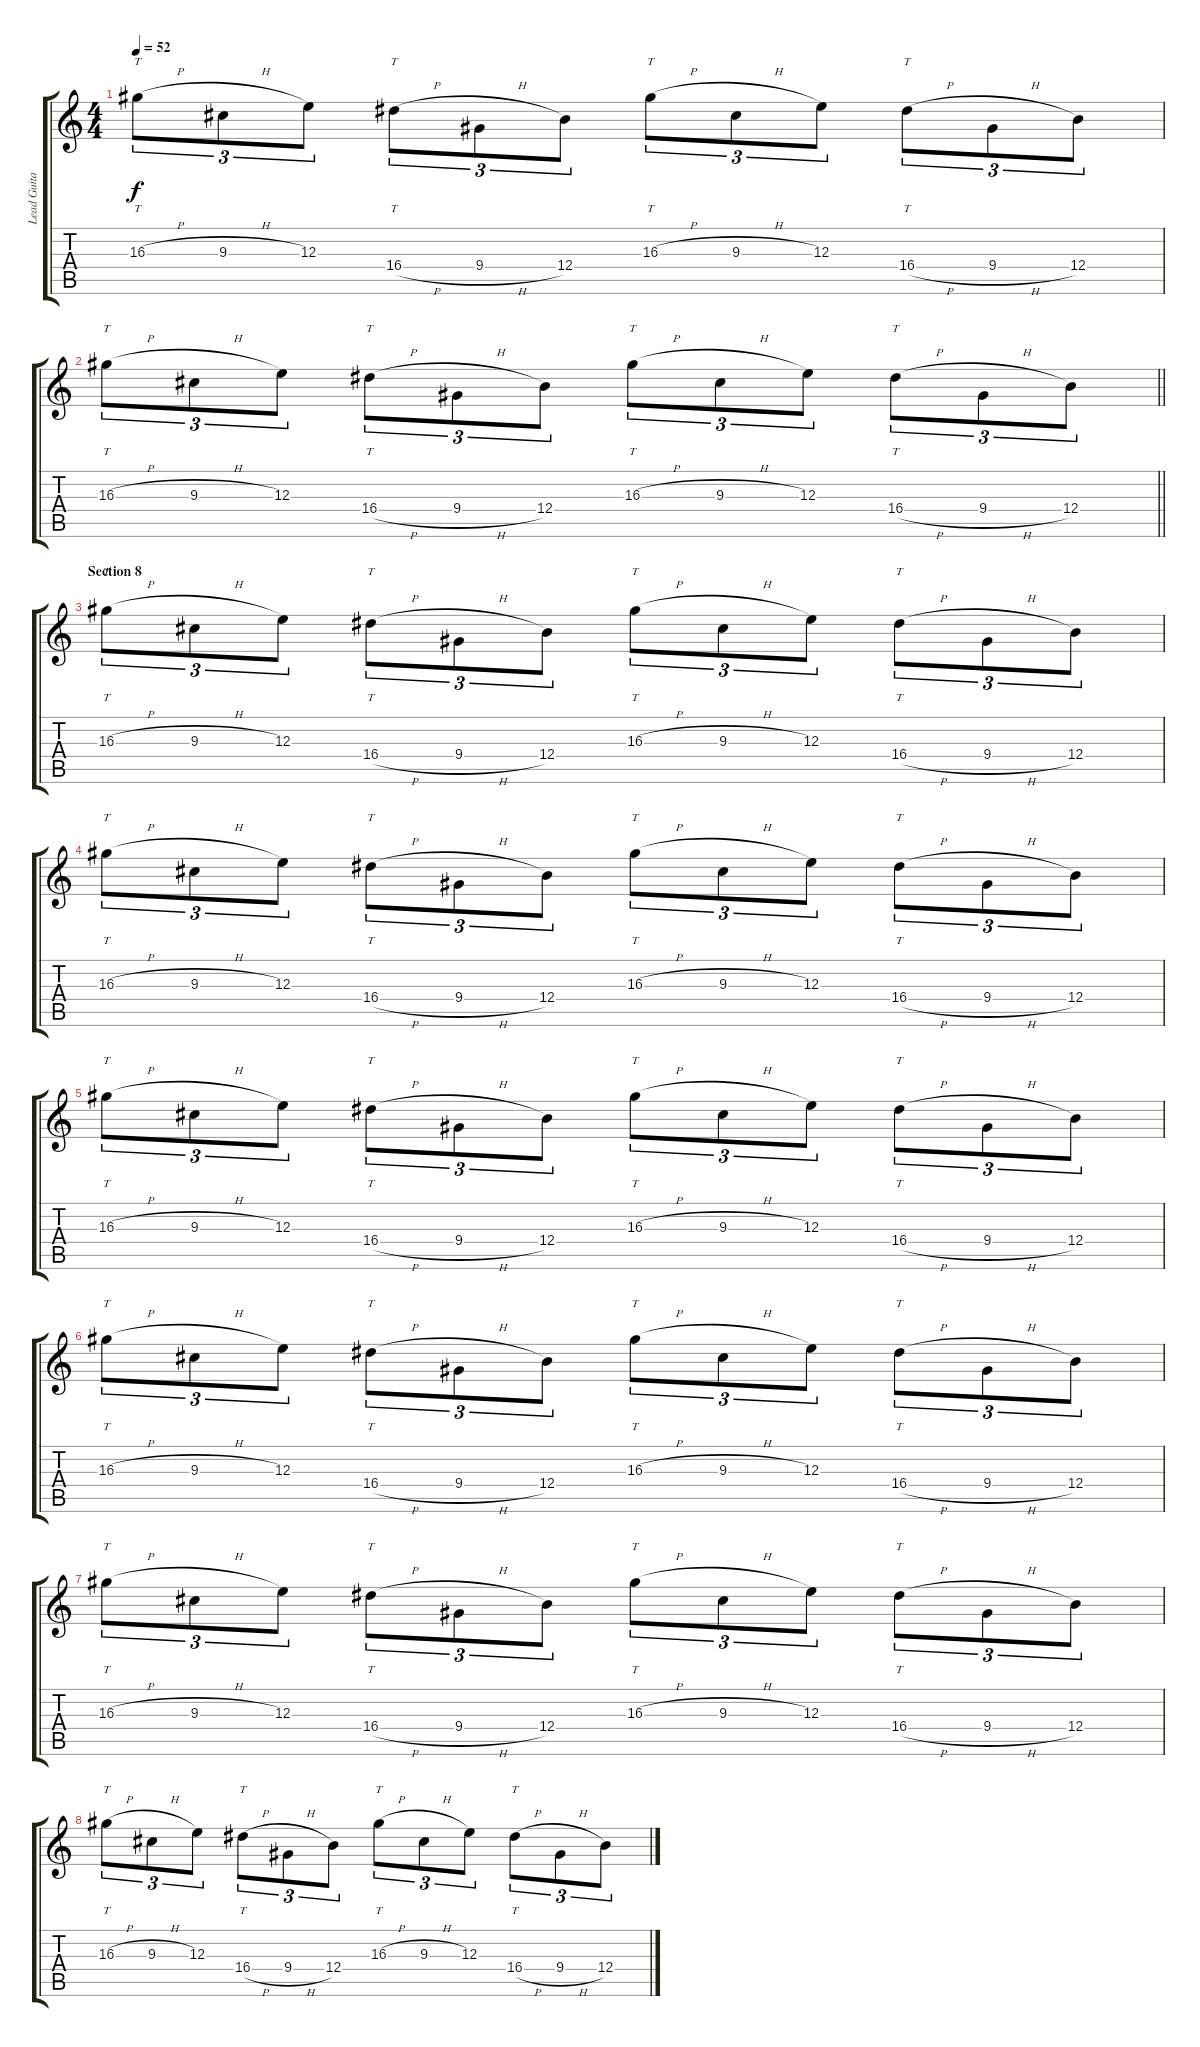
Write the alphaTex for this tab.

\track ("Lead Guitar (Distortion w/ Delay)" "Lead Guita") {instrument distortionguitar}
\staff {score tabs}
\tuning (Db4 Ab3 E3 B2 Gb2 Db2) {hide}
\ts (4 4)
\tempo 52
\clef g2
\ks c
16.3{h}.8{tt tu (3 2) dy f} 9.3{h}.8{tu (3 2)} 12.3.8{tu (3 2)} 16.4{h}.8{tt tu (3 2)} 9.4{h}.8{tu (3 2)} 12.4.8{tu (3 2)} 16.3{h}.8{tt tu (3 2)} 9.3{h}.8{tu (3 2)} 12.3.8{tu (3 2)} 16.4{h}.8{tt tu (3 2)} 9.4{h}.8{tu (3 2)} 12.4.8{tu (3 2)} |
\barLineRight lightlight
16.3{h}.8{tt tu (3 2)} 9.3{h}.8{tu (3 2)} 12.3.8{tu (3 2)} 16.4{h}.8{tt tu (3 2)} 9.4{h}.8{tu (3 2)} 12.4.8{tu (3 2)} 16.3{h}.8{tt tu (3 2)} 9.3{h}.8{tu (3 2)} 12.3.8{tu (3 2)} 16.4{h}.8{tt tu (3 2)} 9.4{h}.8{tu (3 2)} 12.4.8{tu (3 2)} |
\section ("" "Section 8")
16.3{h}.8{tt tu (3 2)} 9.3{h}.8{tu (3 2)} 12.3.8{tu (3 2)} 16.4{h}.8{tt tu (3 2)} 9.4{h}.8{tu (3 2)} 12.4.8{tu (3 2)} 16.3{h}.8{tt tu (3 2)} 9.3{h}.8{tu (3 2)} 12.3.8{tu (3 2)} 16.4{h}.8{tt tu (3 2)} 9.4{h}.8{tu (3 2)} 12.4.8{tu (3 2)} |
16.3{h}.8{tt tu (3 2)} 9.3{h}.8{tu (3 2)} 12.3.8{tu (3 2)} 16.4{h}.8{tt tu (3 2)} 9.4{h}.8{tu (3 2)} 12.4.8{tu (3 2)} 16.3{h}.8{tt tu (3 2)} 9.3{h}.8{tu (3 2)} 12.3.8{tu (3 2)} 16.4{h}.8{tt tu (3 2)} 9.4{h}.8{tu (3 2)} 12.4.8{tu (3 2)} |
16.3{h}.8{tt tu (3 2)} 9.3{h}.8{tu (3 2)} 12.3.8{tu (3 2)} 16.4{h}.8{tt tu (3 2)} 9.4{h}.8{tu (3 2)} 12.4.8{tu (3 2)} 16.3{h}.8{tt tu (3 2)} 9.3{h}.8{tu (3 2)} 12.3.8{tu (3 2)} 16.4{h}.8{tt tu (3 2)} 9.4{h}.8{tu (3 2)} 12.4.8{tu (3 2)} |
16.3{h}.8{tt tu (3 2)} 9.3{h}.8{tu (3 2)} 12.3.8{tu (3 2)} 16.4{h}.8{tt tu (3 2)} 9.4{h}.8{tu (3 2)} 12.4.8{tu (3 2)} 16.3{h}.8{tt tu (3 2)} 9.3{h}.8{tu (3 2)} 12.3.8{tu (3 2)} 16.4{h}.8{tt tu (3 2)} 9.4{h}.8{tu (3 2)} 12.4.8{tu (3 2)} |
16.3{h}.8{tt tu (3 2)} 9.3{h}.8{tu (3 2)} 12.3.8{tu (3 2)} 16.4{h}.8{tt tu (3 2)} 9.4{h}.8{tu (3 2)} 12.4.8{tu (3 2)} 16.3{h}.8{tt tu (3 2)} 9.3{h}.8{tu (3 2)} 12.3.8{tu (3 2)} 16.4{h}.8{tt tu (3 2)} 9.4{h}.8{tu (3 2)} 12.4.8{tu (3 2)} |
16.3{h}.8{tt tu (3 2)} 9.3{h}.8{tu (3 2)} 12.3.8{tu (3 2)} 16.4{h}.8{tt tu (3 2)} 9.4{h}.8{tu (3 2)} 12.4.8{tu (3 2)} 16.3{h}.8{tt tu (3 2)} 9.3{h}.8{tu (3 2)} 12.3.8{tu (3 2)} 16.4{h}.8{tt tu (3 2)} 9.4{h}.8{tu (3 2)} 12.4.8{tu (3 2)}
